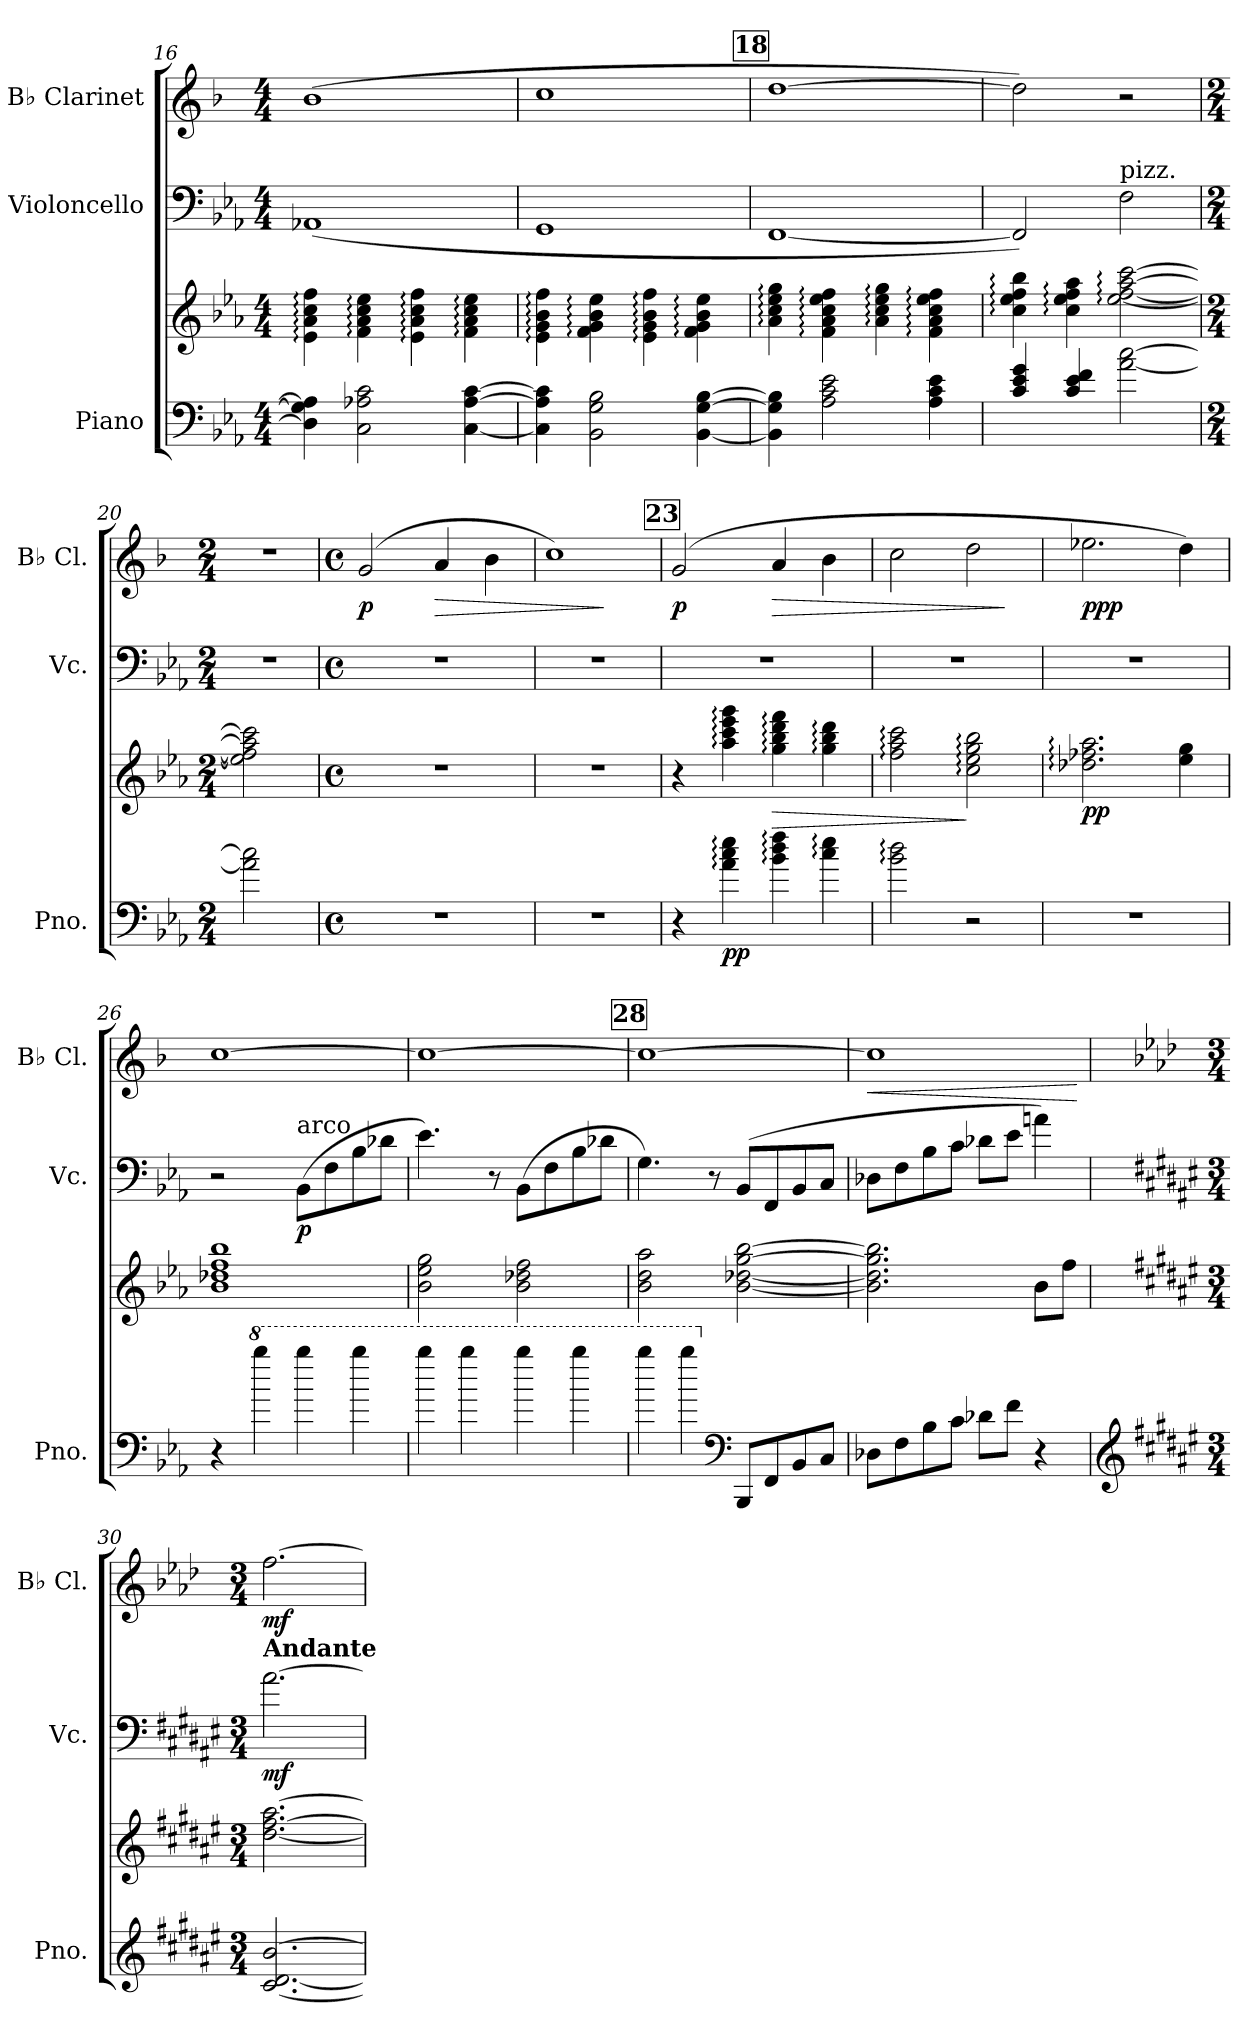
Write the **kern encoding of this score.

**kern	**kern	**dynam	**kern	**dynam	**kern	**dynam
*part3	*part3	*part3	*part2	*part2	*part1	*part1
*staff4	*staff3	*staff3/4	*staff2	*staff2	*staff1	*staff1
*I"Piano	*	*	*I"Violoncello	*	*I"B♭ Clarinet	*
*I'Pno.	*	*	*I'Vc.	*	*I'B♭ Cl.	*
*clefF4	*clefG2	*	*clefF4	*	*clefG2	*
*	*	*	*	*	*ITrd1c2	*
*k[b-e-a-]	*k[b-e-a-]	*	*k[b-e-a-]	*	*k[b-e-a-]	*
*M4/4	*M4/4	*	*M4/4	*	*M4/4	*
=16	=16	=16	=16	=16	=16	=16
4D-\] 4G\] 4A\]	4e-\: 4a-\: 4cc\: 4ff\:	.	(<1AA-X	.	(>1a-	.
2C\ 2A-X\ 2c\	4f\: 4a-\: 4cc\: 4ee-\:	.	.	.	.	.
.	4e-\: 4a-\: 4cc\: 4ff\:	.	.	.	.	.
[4C\ [4A-\ [4c\	4f\: 4a-\: 4cc\: 4ee-\:	.	.	.	.	.
=17	=17	=17	=17	=17	=17	=17
4C\] 4A-\] 4c\]	4e-\: 4g\: 4b-\: 4ff\:	.	1GG	.	1b-	.
2BB-\ 2G\ 2B-\	4f\: 4g\: 4b-\: 4ee-\:	.	.	.	.	.
.	4e-\: 4g\: 4b-\: 4ff\:	.	.	.	.	.
[4BB-\ [4G\ [4B-\	4f\: 4g\: 4b-\: 4ee-\:	.	.	.	.	.
!!LO:LB:g=z
!!LO:REH:place=s1:a:B:fs=14:t=18
=18	=18	=18	=18	=18	=18	=18
4BB-\] 4G\] 4B-\]	4a-\: 4cc\: 4ee-\: 4gg\:	.	[1FF	.	[1cc	.
2A-\ 2c\ 2e-\	4f\: 4a-\: 4cc\: 4ee-\: 4ff\:	.	.	.	.	.
.	4a-\: 4cc\: 4ee-\: 4gg\:	.	.	.	.	.
4A-\ 4c\ 4e-\	4f\: 4a-\: 4cc\: 4ee-\: 4ff\:	.	.	.	.	.
=19	=19	=19	=19	=19	=19	=19
4c/ 4e-/ 4g/	4cc\: 4ee-\: 4ff\: 4bb-\:	.	2FF/])	.	2cc\])	.
4c/ 4e-/ 4f/	4cc\: 4ee-\: 4ff\: 4aa-\:	.	.	.	.	.
!	!	!	!LO:TX:a:t=pizz.	!	!	!
[2a-\ [2cc\	[2ee-\: [2ff\: [2aa-\: [2ccc\:	.	2F\	.	2r	.
=20	=20	=20	=20	=20	=20	=20
*M2/4	*M2/4	*	*M2/4	*	*M2/4	*
2a-\] 2cc\]	2ee-\] 2ff\] 2aa-\] 2ccc\]	.	2r	.	2r	.
=21	=21	=21	=21	=21	=21	=21
*M4/4	*M4/4	*	*M4/4	*	*M4/4	*
*met(c)	*met(c)	*	*met(c)	*	*met(c)	*
!	!	!	!	!	!	!LO:DY:b
1r	1r	.	1r	.	(>2f/	p
!	!	!	!	!	!	!LO:HP:b
.	.	.	.	.	4g/	>
.	.	.	.	.	4a-\	.
=22	=22	=22	=22	=22	=22	=22
1r	1r	.	1r	.	1b-)	.
.	.	.	.	.	.	]
!!LO:REH:place=s1:a:B:fs=14:t=23
=23	=23	=23	=23	=23	=23	=23
!	!	!	!	!	!	!LO:DY:b
4r	4r	.	1r	.	(>2f/	p
!	!	!LO:DY:b=2	!	!	!	!
!	!	!LO:DY:n=1:b	!	!	!	!
4a-\: 4cc\: 4ee-\:	4aa-\: 4ccc\: 4eee-\: 4ggg\:	p p	.	.	.	.
!	!	!LO:HP:b	!	!	!	!LO:HP:b
4b-\: 4dd\: 4ff\:	4gg\: 4bb-\: 4ddd\: 4fff\:	>	.	.	4g/	>
4cc\: 4ee-\:	4gg\: 4bb-\: 4ddd\:	.	.	.	4a-\	.
=24	=24	=24	=24	=24	=24	=24
2b-\: 2dd\:	2ff\: 2aa-\: 2ccc\:	.	1r	.	2b-\	.
2r	2cc\: 2ee-\: 2gg\: 2bb-\:	]	.	.	2cc\	.
.	.	.	.	.	.	]
!!LO:LB:g=z
=25	=25	=25	=25	=25	=25	=25
!	!	!LO:DY:b	!	!	!	!LO:DY:b
1r	2.dd-X\: 2.ff-X\: 2.aa-\:	pp	1r	.	2.dd-X\	ppp
.	4ee-\ 4gg\	.	.	.	4cc\)	.
=26	=26	=26	=26	=26	=26	=26
4r	1b- 1dd-X 1ff 1bb-	.	2r	.	[1b-	.
*8va	*	*	*	*	*	*
4bbb-\	.	.	.	.	.	.
!	!	!	!LO:TX:a:t=arco	!	!	!
!	!	!	!	!LO:DY:b	!	!
4bbb-\	.	.	(>8BB-\L	p	.	.
.	.	.	8F\	.	.	.
4bbb-\	.	.	8B-\	.	.	.
.	.	.	8d-X\J	.	.	.
=27	=27	=27	=27	=27	=27	=27
4bbb-\	2b-\ 2ee-\ 2gg\	.	4.e-\)	.	1b-_	.
4bbb-\	.	.	.	.	.	.
.	.	.	8r	.	.	.
4bbb-\	2b-\ 2dd-X\ 2ff\	.	(>8BB-\L	.	.	.
.	.	.	8F\	.	.	.
4bbb-\	.	.	8B-\	.	.	.
.	.	.	8d-X\J	.	.	.
!!LO:REH:place=s1:a:B:fs=14:t=28
=28	=28	=28	=28	=28	=28	=28
4bbb-\	2b-\ 2dd\ 2aa-\	.	4.G\)	.	1b-_	.
4bbb-\	.	.	.	.	.	.
.	.	.	8r	.	.	.
*clefF4	*	*	*	*	*	*
*X8va	*	*	*	*	*	*
(>8BBB-/L	[2b-\ [2dd-X\ [2gg\ [2bb-\	.	(>8BB-/L	.	.	.
8FF/	.	.	8FF/	.	.	.
8BB-/	.	.	8BB-/	.	.	.
8C/J	.	.	8C/J	.	.	.
!!LO:PB:g=z
=29	=29	=29	=29	=29	=29	=29
!	!	!	!	!	!	!LO:HP:b
8D-X\L	2.b-\] 2.dd-\] 2.gg\] 2.bb-\]	.	8D-X\L	.	1b-]	<
8F\	.	.	8F\	.	.	.
8B-\	.	.	8B-\	.	.	.
8c\J	.	.	8c\J	.	.	.
8d-X\L	.	.	8d-X\L	.	.	.
8f\J	.	.	8e-\J	.	.	.
4r	8b-\L	.	4an\)	.	.	.
.	8ff\J)	.	.	.	.	.
.	.	.	.	.	.	[
=30	=30	=30	=30	=30	=30	=30
*clefG2	*	*	*	*	*	*
*k[f#c#g#d#a#e#]	*k[f#c#g#d#a#e#]	*	*k[f#c#g#d#a#e#]	*	*k[b-e-a-d-g-c-]	*
*M3/4	*M3/4	*	*M3/4	*	*M3/4	*
!	!	!	!LO:TX:a:B:t=Andante	!	!	!
!	!	!LO:DY:b=2	!	!	!	!
!	!	!LO:DY:n=1:b	!	!LO:DY:b	!	!LO:DY:b
[2.c#/ [2.d#/ [2.b/	[2.dd#\ [2.ff#\ [2.aa#\	mf mf	[2.a#\	mf	[2.ee-\	mf
=	=	=	=	=	=	=
*-	*-	*-	*-	*-	*-	*-
